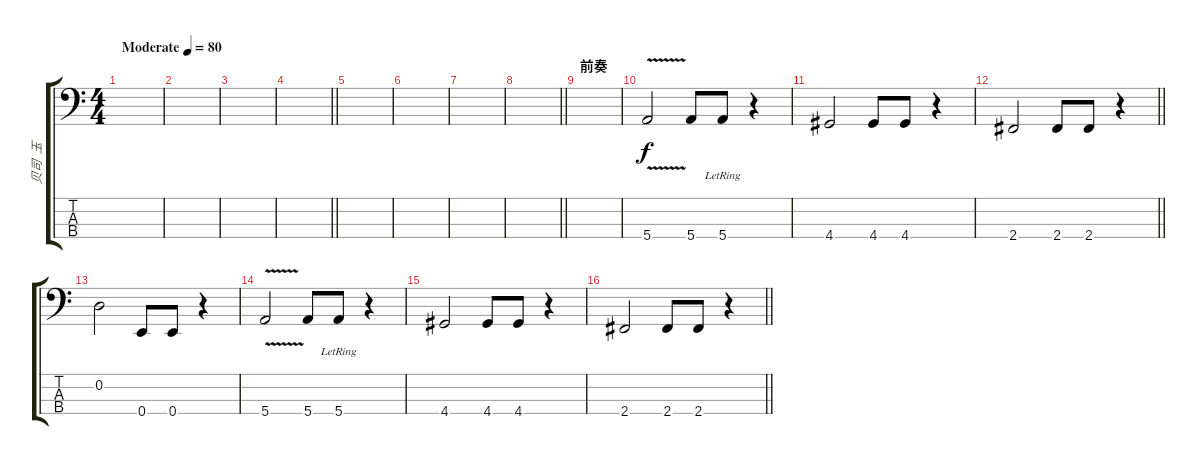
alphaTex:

\track ("贝司  玉" "贝司  玉") {instrument electricbassfinger}
\staff {score tabs}
\tuning (G2 D2 A1 E1) {hide}
\ts (4 4)
\tempo (80 "Moderate")
\clef f4
\ks c
|
|
|
\barLineRight lightlight
|
|
|
|
\barLineRight lightlight
|
\section ("" "前奏")
|
5.4{v}.2 5.4.8 5.4{lr}.8 r.4 |
4.4.2 4.4.8 4.4.8 r.4 |
\barLineRight lightlight
2.4.2 2.4.8 2.4.8 r.4 |
0.2.2 0.4.8 0.4.8 r.4 |
5.4{v}.2 5.4.8 5.4{lr}.8 r.4 |
4.4.2 4.4.8 4.4.8 r.4 |
\barLineRight lightlight
2.4.2 2.4.8 2.4.8 r.4
